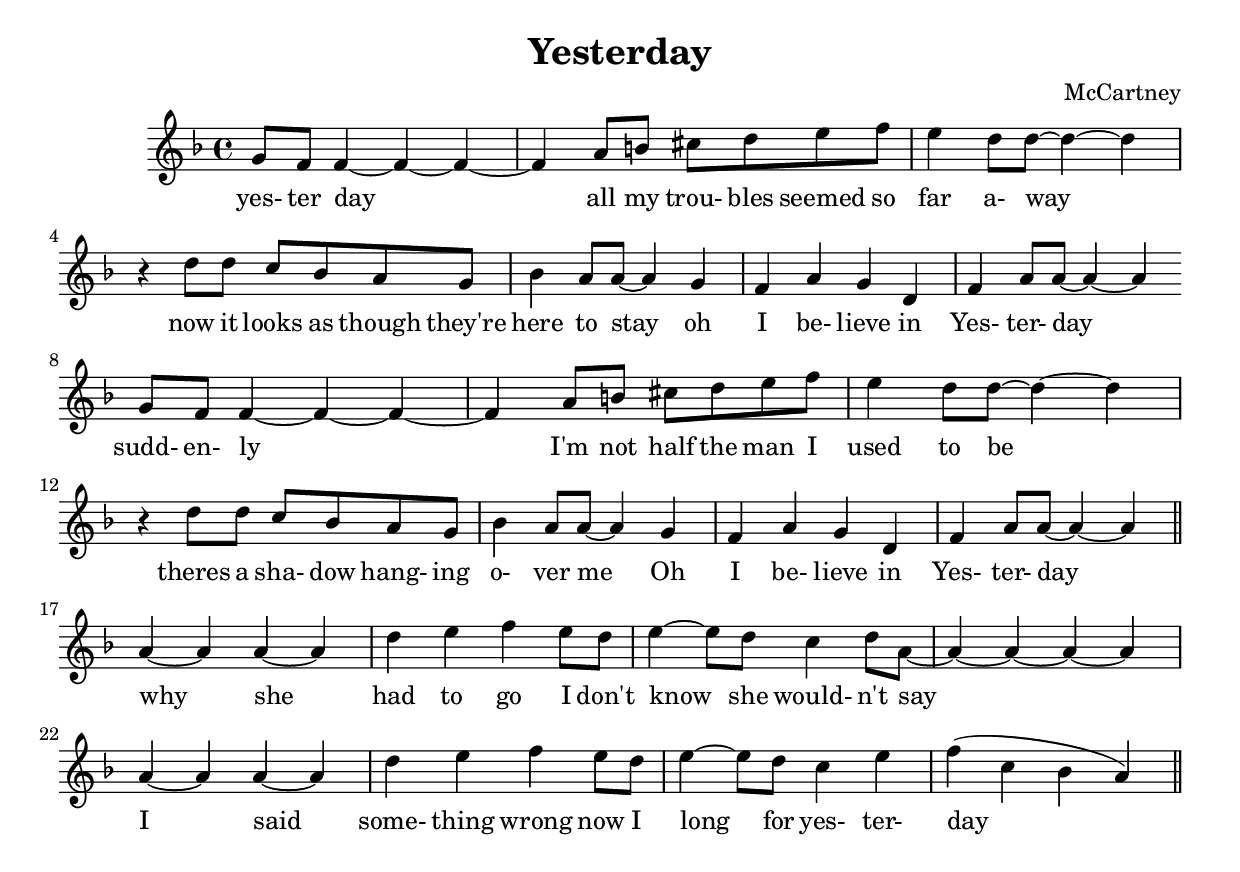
#(ly:set-option 'midi-extension "mid")
\version "2.12.3"
\include "english.ly"
\header{ title = "Yesterday" composer = "McCartney" }
\include "english.ly"
%{
Filename: yesterday
Key: f
Title: Yesterday
Author: McCartney
Time: 4/4

                               *
1) |: RS S -- --  | -- GM P#D NS | N DD -- -- |
      yes-ter day      all my trou-bles seemed so far a- way

| -- DD Pm GR | m GG -- R- | S G R D | S GG - - :|
                                   * 
now it looks as though they're here to stay oh I be-lieve in  Yes-ter-day

                                 *
2) |: RS S- -- --  | -- GM P#D  NS | N DD -- -- |
      sudd- en- ly   I'm  not half the  man I  used  to be

   | -- DD Pm GR |   m GG -- R- | S G R D | S GG - - :|
                                        *
        theres a sha-  dow hang-ing o-ver  me Oh I be-lieve in  Yes-ter-day

                      *       
3) || G -  G - |  D N S-  ND | N- -D P   DG | - - - - |
      why she     had  to  go  I  don't   know  she would- n't   say

                    *                    *                      
   | G - G - |  D N S- ND | N- -D P N | (S P m G)  ||
     I said some-thing wrong now I long for  yes-ter-day  

 
  
%}
melody = {
\clef treble
\key c \major
\time 4/4
\autoBeamOn  
\partial 4*0  \bar "|:"  d'8 c'8 c'4~ c'4~ c'4~ \bar "|"  c'4 e'8 fs'8 gs'8 a'8 b'8 c''8 \bar "|"  b'4 a'8 a'8~ a'4~ a'4 \bar "|"  \break
 \bar "|"  r4 a'8 a'8 g'8 f'8 e'8 d'8 \bar "|"  f'4 e'8 e'8~ e'4 d'4 \bar "|"  c'4 e'4 d'4 a4 \bar "|"  c'4 e'8 e'8~ e'4~ e'4 \bar ":|"  \break
 \partial 4*0  \bar "|:"  d'8 c'8 c'4~ c'4~ c'4~ \bar "|"  c'4 e'8 fs'8 gs'8 a'8 b'8 c''8 \bar "|"  b'4 a'8 a'8~ a'4~ a'4 \bar "|"  \break
 \partial 4*0  \bar "|"  r4 a'8 a'8 g'8 f'8 e'8 d'8 \bar "|"  f'4 e'8 e'8~ e'4 d'4 \bar "|"  c'4 e'4 d'4 a4 \bar "|"  c'4 e'8 e'8~ e'4~ e'4 \bar ":|"  \break
 \partial 4*0  \bar "||"  e'4~ e'4 e'4~ e'4 \bar "|"  a'4 b'4 c''4 b'8 a'8 \bar "|"  b'4~ b'8 a'8 g'4 a'8 e'8~ \bar "|"  e'4~ e'4~ e'4~ e'4 \bar "|"  \break
 \partial 4*0  \bar "|"  e'4~ e'4 e'4~ e'4 \bar "|"  a'4 b'4 c''4 b'8 a'8 \bar "|"  b'4~ b'8 a'8 g'4 b'4 \bar "|"  c''4( g'4 f'4 e'4) \bar "||"  \break

}

text = \lyricmode {
yes- ter day all my trou- bles seemed so far a- way now it looks as though they're here to stay oh I be- lieve in Yes- ter- day sudd- en- ly I'm not half the man I used to be theres a sha- dow hang- ing o- ver me Oh I be- lieve in Yes- ter- day why she had to go I don't know she would- n't say I said some- thing wrong now I long for yes- ter- day
}

\score{
\transpose c' f'
<<
\new Voice = "one" {
  \melody
}
\new Lyrics \lyricsto "one" \text
>>
\layout { }
\midi { }
}